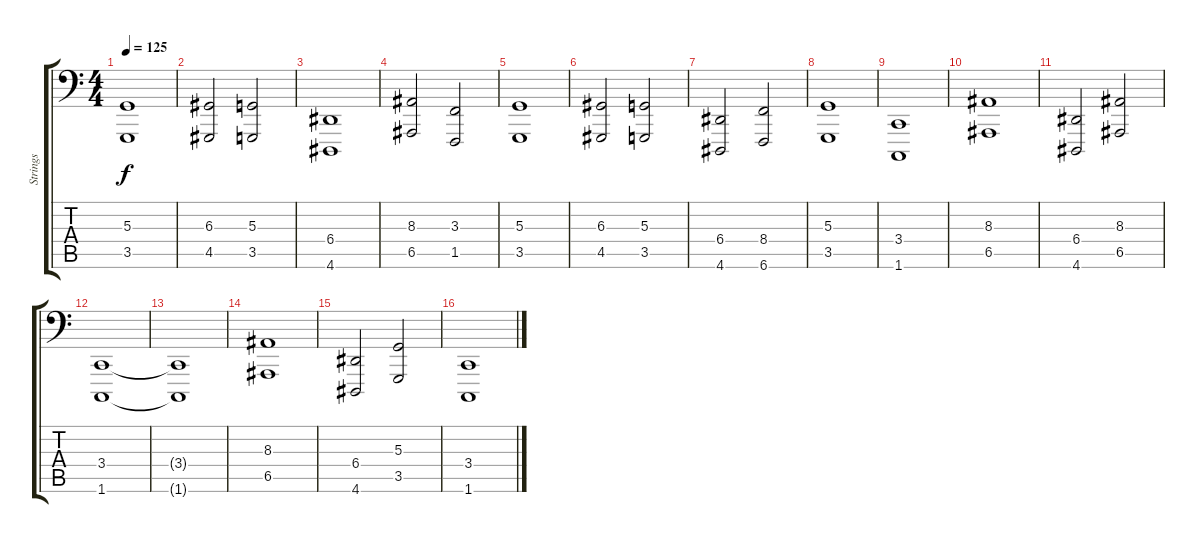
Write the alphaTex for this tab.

\track ("Strings" "Strings") {instrument stringensemble1}
\staff {score tabs}
\tuning (C3 G2 D2 A1 E1 B0) {hide}
\ts (4 4)
\tempo 125
\clef f4
\ks c
(5.3 3.5).1{dy f} |
(6.3 4.5).2 (5.3 3.5).2 |
(6.4 4.6).1 |
(8.3 6.5).2 (3.3 1.5).2 |
(5.3 3.5).1 |
(6.3 4.5).2 (5.3 3.5).2 |
(6.4 4.6).2 (8.4 6.6).2 |
(5.3 3.5).1 |
(3.4 1.6).1 |
(8.3 6.5).1 |
(6.4 4.6).2 (8.3 6.5).2 |
(3.4 1.6).1 |
(3.4{t} 1.6{t}).1 |
(8.3 6.5).1 |
(6.4 4.6).2 (5.3 3.5).2 |
(3.4 1.6).1
